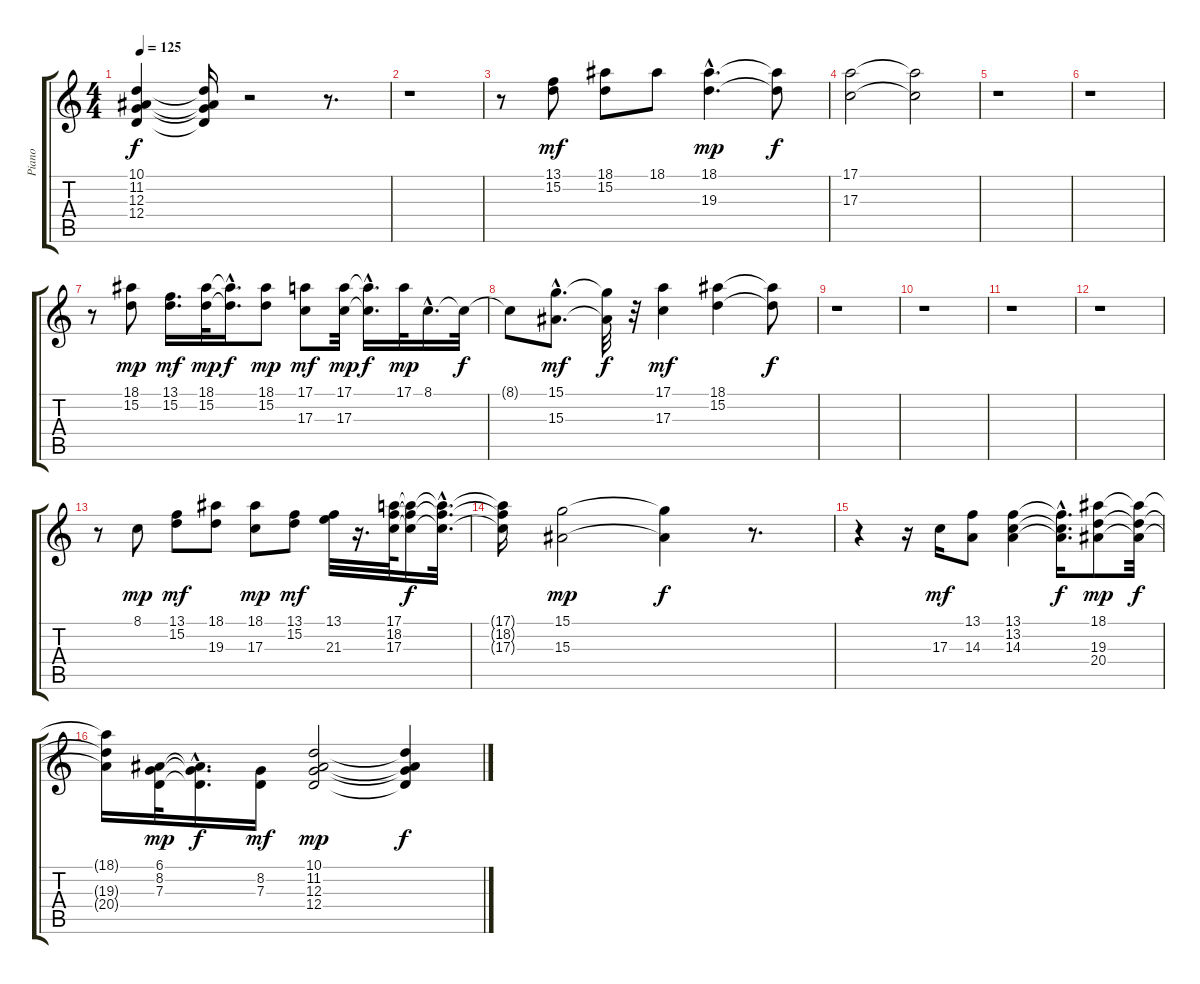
\track ("Piano" "Piano") {instrument acousticgrandpiano}
\staff {score tabs}
\tuning (E4 B3 G3 D3 A2 E2) {hide}
\ts (4 4)
\tempo 125
\clef g2
\ks c
(10.1 11.2 12.3 12.4).4{dy f} (10.1{t} 11.2{t} 12.3{t} 12.4{t}).16 r.2 r.8{d} |
r.1 |
r.8 (13.1 15.2).8{dy mf} (18.1 15.2).8 18.1.8 (18.1{hac} 19.3{hac}).4{d dy mp} (18.1{t} 19.3{t}).8{dy f} |
(17.1 17.3).2 (17.1{t} 17.3{t}).2 |
r.1 |
r.1 |
r.8 (18.1 15.2).8{dy mp} (13.1 15.2).16{d dy mf} (18.1 15.2).32{dy mp} (18.1{hac t} 15.2{hac t}).16{d dy f} (18.1 15.2).8{dy mp} (17.1 17.3).8{dy mf} (17.1 17.3).32{dy mp} (17.1{hac t} 17.3{hac t}).16{d dy f} 17.1.32{dy mp} 8.1{hac}.16{d} 8.1{t}.32{dy f} |
8.1{t}.8 (15.1{hac} 15.3{hac}).8{d dy mf} (15.1{t} 15.3{t}).32{dy f} r.32 (17.1 17.3).4{dy mf} (18.1 15.2).4 (18.1{t} 15.2{t}).8{dy f} |
r.1 |
r.1 |
r.1 |
r.1 |
r.8 8.1.8{dy mp} (13.1 15.2).8{dy mf} (18.1 19.3).8 (18.1 17.3).8{dy mp} (13.1 15.2).8{dy mf} (13.1 21.3).32 r.16{d} (17.1 18.2 17.3).64 (17.1{t} 18.2{t} 17.3{t}).16{dy f} (17.1{hac t} 18.2{hac t} 17.3{hac t}).32{d} |
(17.1{t} 18.2{t} 17.3{t}).16 (15.1 15.3).2{dy mp} (15.1{t} 15.3{t}).4{dy f} r.8{d} |
r.4 r.16 17.3.16{dy mf} (13.1 14.3).8 (13.1 13.2 14.3).4 (13.1{hac t} 13.2{hac t} 14.3{hac t}).16{d dy f} (18.1 19.3 20.4).8{dy mp} (18.1{t} 19.3{t} 20.4{t}).32{dy f} |
(18.1{t} 19.3{t} 20.4{t}).16 (6.1 8.2 7.3).32{dy mp} (6.1{hac t} 8.2{hac t} 7.3{hac t}).16{d dy f} (8.2 7.3).16{dy mf} (10.1 11.2 12.3 12.4).2{dy mp} (10.1{t} 11.2{t} 12.3{t} 12.4{t}).4{dy f}
